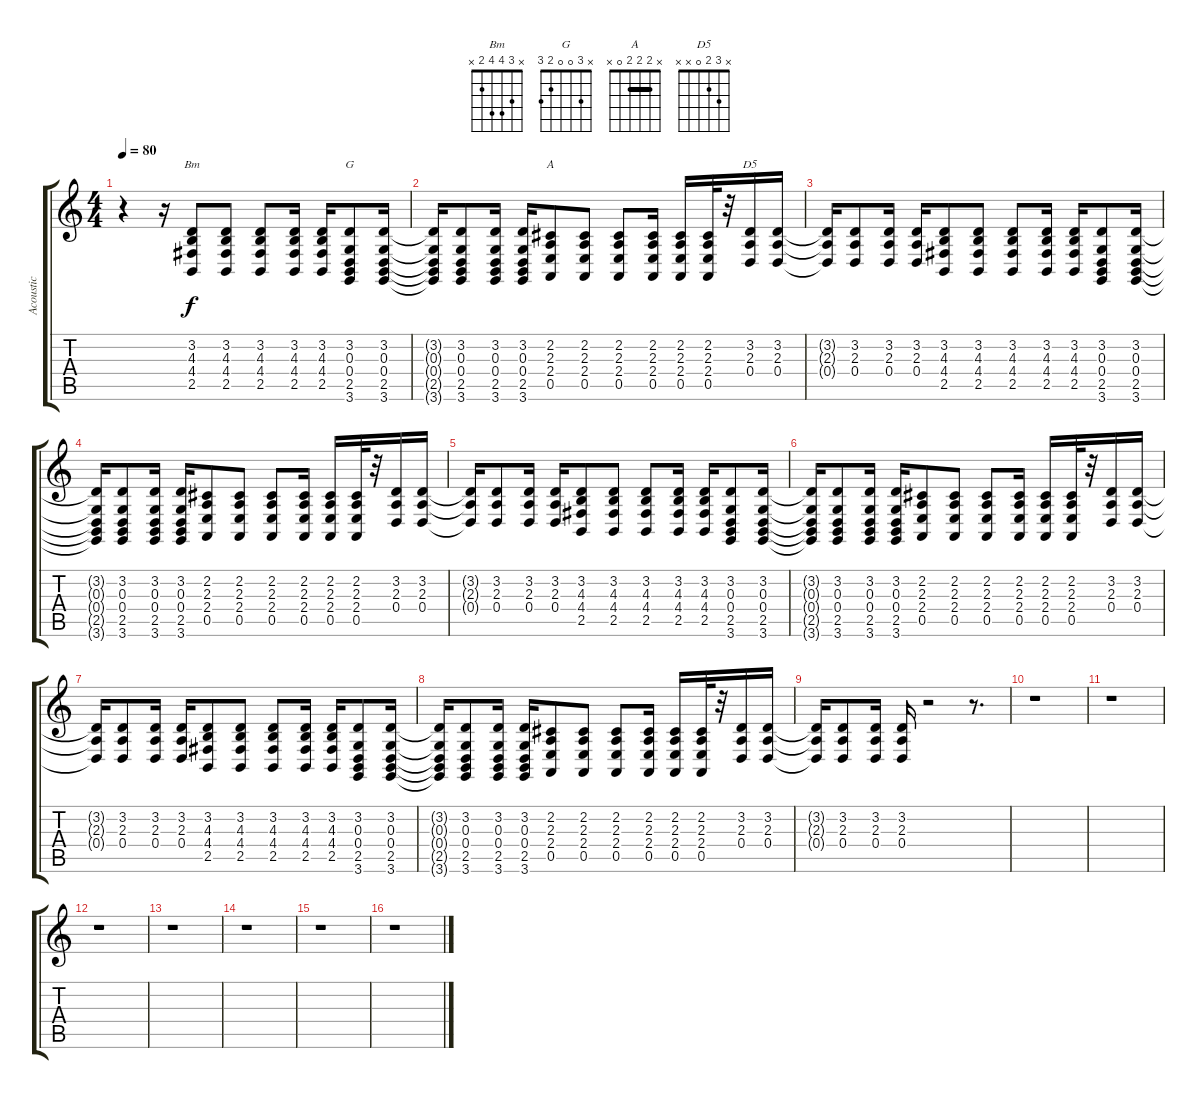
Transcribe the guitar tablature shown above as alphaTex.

\track ("Acoustic" "Acoustic") {instrument brightacousticpiano}
\staff {score tabs}
\tuning (E4 B3 G3 D3 A2 E2) {hide}
\chord ("Bm" x 3 4 4 2 x)
\chord ("G" x 3 0 0 2 3)
\chord ("A" x 2 2 2 0 x) {barre 2}
\chord ("D5" x 3 2 0 x x)
\ts (4 4)
\tempo 80
\clef g2
\ks c
r.4{dy f instrument brightacousticpiano} r.16 (3.2 4.3 4.4 2.5).8{ch "Bm"} (3.2 4.3 4.4 2.5).8 (3.2 4.3 4.4 2.5).8 (3.2 4.3 4.4 2.5).16 (3.2 4.3 4.4 2.5).16 (3.2 0.3 0.4 2.5 3.6).8{ch "G"} (3.2 0.3 0.4 2.5 3.6).16 |
(3.2{t} 0.3{t} 0.4{t} 2.5{t} 3.6{t}).16 (3.2 0.3 0.4 2.5 3.6).8 (3.2 0.3 0.4 2.5 3.6).16 (3.2 0.3 0.4 2.5 3.6).16 (2.2 2.3 2.4 0.5).8{ch "A"} (2.2 2.3 2.4 0.5).8 (2.2 2.3 2.4 0.5).8 (2.2 2.3 2.4 0.5).16 (2.2 2.3 2.4 0.5).16 (2.2 2.3 2.4 0.5).32 r.32 (3.2 2.3 0.4).16{ch "D5"} (3.2 2.3 0.4).16 |
(3.2{t} 2.3{t} 0.4{t}).16 (3.2 2.3 0.4).8 (3.2 2.3 0.4).16 (3.2 2.3 0.4).16 (3.2 4.3 4.4 2.5).8 (3.2 4.3 4.4 2.5).8 (3.2 4.3 4.4 2.5).8 (3.2 4.3 4.4 2.5).16 (3.2 4.3 4.4 2.5).16 (3.2 0.3 0.4 2.5 3.6).8 (3.2 0.3 0.4 2.5 3.6).16 |
(3.2{t} 0.3{t} 0.4{t} 2.5{t} 3.6{t}).16 (3.2 0.3 0.4 2.5 3.6).8 (3.2 0.3 0.4 2.5 3.6).16 (3.2 0.3 0.4 2.5 3.6).16 (2.2 2.3 2.4 0.5).8 (2.2 2.3 2.4 0.5).8 (2.2 2.3 2.4 0.5).8 (2.2 2.3 2.4 0.5).16 (2.2 2.3 2.4 0.5).16 (2.2 2.3 2.4 0.5).32 r.32 (3.2 2.3 0.4).16 (3.2 2.3 0.4).16 |
(3.2{t} 2.3{t} 0.4{t}).16 (3.2 2.3 0.4).8 (3.2 2.3 0.4).16 (3.2 2.3 0.4).16 (3.2 4.3 4.4 2.5).8 (3.2 4.3 4.4 2.5).8 (3.2 4.3 4.4 2.5).8 (3.2 4.3 4.4 2.5).16 (3.2 4.3 4.4 2.5).16 (3.2 0.3 0.4 2.5 3.6).8 (3.2 0.3 0.4 2.5 3.6).16 |
(3.2{t} 0.3{t} 0.4{t} 2.5{t} 3.6{t}).16 (3.2 0.3 0.4 2.5 3.6).8 (3.2 0.3 0.4 2.5 3.6).16 (3.2 0.3 0.4 2.5 3.6).16 (2.2 2.3 2.4 0.5).8 (2.2 2.3 2.4 0.5).8 (2.2 2.3 2.4 0.5).8 (2.2 2.3 2.4 0.5).16 (2.2 2.3 2.4 0.5).16 (2.2 2.3 2.4 0.5).32 r.32 (3.2 2.3 0.4).16 (3.2 2.3 0.4).16 |
(3.2{t} 2.3{t} 0.4{t}).16 (3.2 2.3 0.4).8 (3.2 2.3 0.4).16 (3.2 2.3 0.4).16 (3.2 4.3 4.4 2.5).8 (3.2 4.3 4.4 2.5).8 (3.2 4.3 4.4 2.5).8 (3.2 4.3 4.4 2.5).16 (3.2 4.3 4.4 2.5).16 (3.2 0.3 0.4 2.5 3.6).8 (3.2 0.3 0.4 2.5 3.6).16 |
(3.2{t} 0.3{t} 0.4{t} 2.5{t} 3.6{t}).16 (3.2 0.3 0.4 2.5 3.6).8 (3.2 0.3 0.4 2.5 3.6).16 (3.2 0.3 0.4 2.5 3.6).16 (2.2 2.3 2.4 0.5).8 (2.2 2.3 2.4 0.5).8 (2.2 2.3 2.4 0.5).8 (2.2 2.3 2.4 0.5).16 (2.2 2.3 2.4 0.5).16 (2.2 2.3 2.4 0.5).32 r.32 (3.2 2.3 0.4).16 (3.2 2.3 0.4).16 |
(3.2{t} 2.3{t} 0.4{t}).16 (3.2 2.3 0.4).8 (3.2 2.3 0.4).16 (3.2 2.3 0.4).16 r.2 r.8{d} |
r.1 |
r.1 |
r.1 |
r.1 |
r.1 |
r.1 |
r.1
